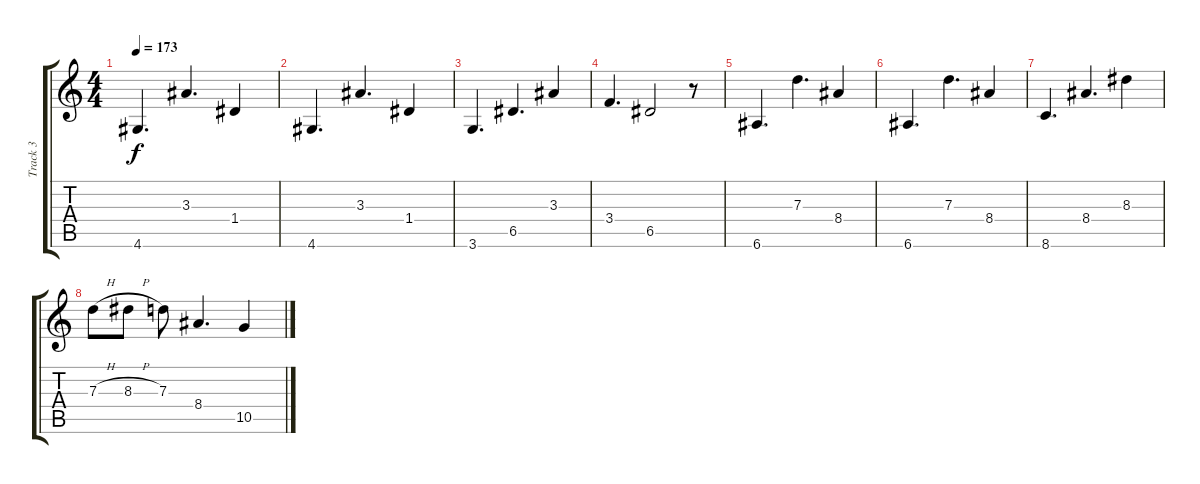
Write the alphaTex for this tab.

\track ("Track 3" "Track 3") {mute instrument acousticguitarsteel}
\staff {score tabs}
\tuning (E4 B3 G3 D3 A2 E2) {hide}
\ts (4 4)
\tempo 173
\clef g2
\ks c
4.6.4{d dy f} 3.3.4{d} 1.4.4 |
4.6.4{d} 3.3.4{d} 1.4.4 |
3.6.4{d} 6.5.4{d} 3.3.4 |
3.4.4{d} 6.5.2 r.8 |
6.6.4{d} 7.3.4{d} 8.4.4 |
6.6.4{d} 7.3.4{d} 8.4.4 |
8.6.4{d} 8.4.4{d} 8.3.4 |
7.3{h}.8 8.3{h}.8 7.3.8 8.4.4{d} 10.5.4
